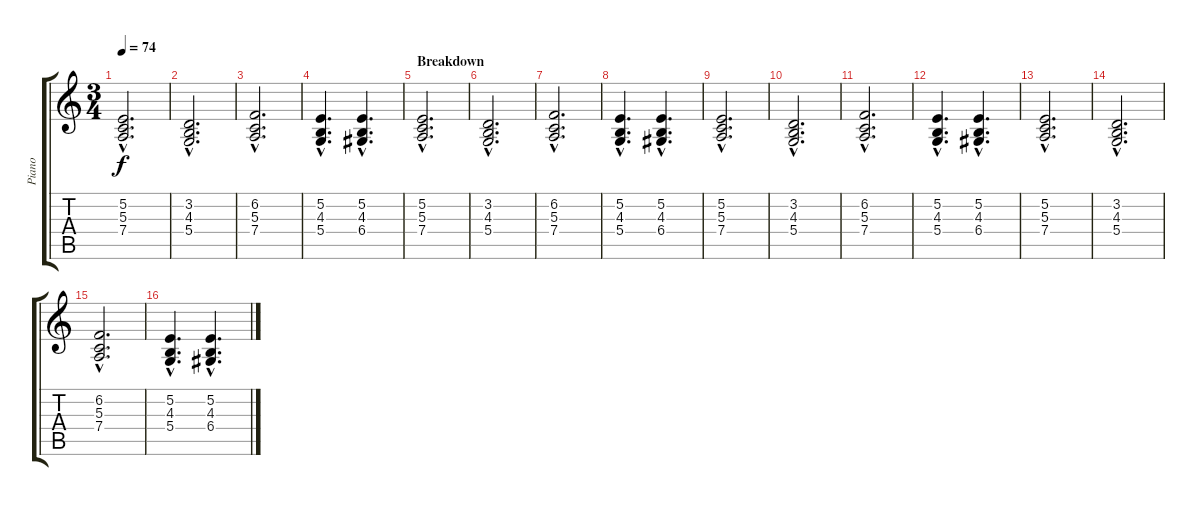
\track ("Piano" "Piano") {instrument electricpiano1}
\staff {score tabs}
\tuning (E4 B3 G3 D3 A2 E2) {hide}
\ts (3 4)
\tempo 74
\clef g2
\ks c
(5.2{hac} 5.3{hac} 7.4{hac}).2{d dy f} |
(3.2{hac} 4.3{hac} 5.4{hac}).2{d} |
(6.2{hac} 5.3{hac} 7.4{hac}).2{d} |
(5.2{hac} 4.3{hac} 5.4{hac}).4{d} (5.2{hac} 4.3{hac} 6.4{hac}).4{d} |
\section ("" "Breakdown")
(5.2{hac} 5.3{hac} 7.4{hac}).2{d} |
(3.2{hac} 4.3{hac} 5.4{hac}).2{d} |
(6.2{hac} 5.3{hac} 7.4{hac}).2{d} |
(5.2{hac} 4.3{hac} 5.4{hac}).4{d} (5.2{hac} 4.3{hac} 6.4{hac}).4{d} |
(5.2{hac} 5.3{hac} 7.4{hac}).2{d} |
(3.2{hac} 4.3{hac} 5.4{hac}).2{d} |
(6.2{hac} 5.3{hac} 7.4{hac}).2{d} |
(5.2{hac} 4.3{hac} 5.4{hac}).4{d} (5.2{hac} 4.3{hac} 6.4{hac}).4{d} |
(5.2{hac} 5.3{hac} 7.4{hac}).2{d} |
(3.2{hac} 4.3{hac} 5.4{hac}).2{d} |
(6.2{hac} 5.3{hac} 7.4{hac}).2{d} |
(5.2{hac} 4.3{hac} 5.4{hac}).4{d} (5.2{hac} 4.3{hac} 6.4{hac}).4{d}
